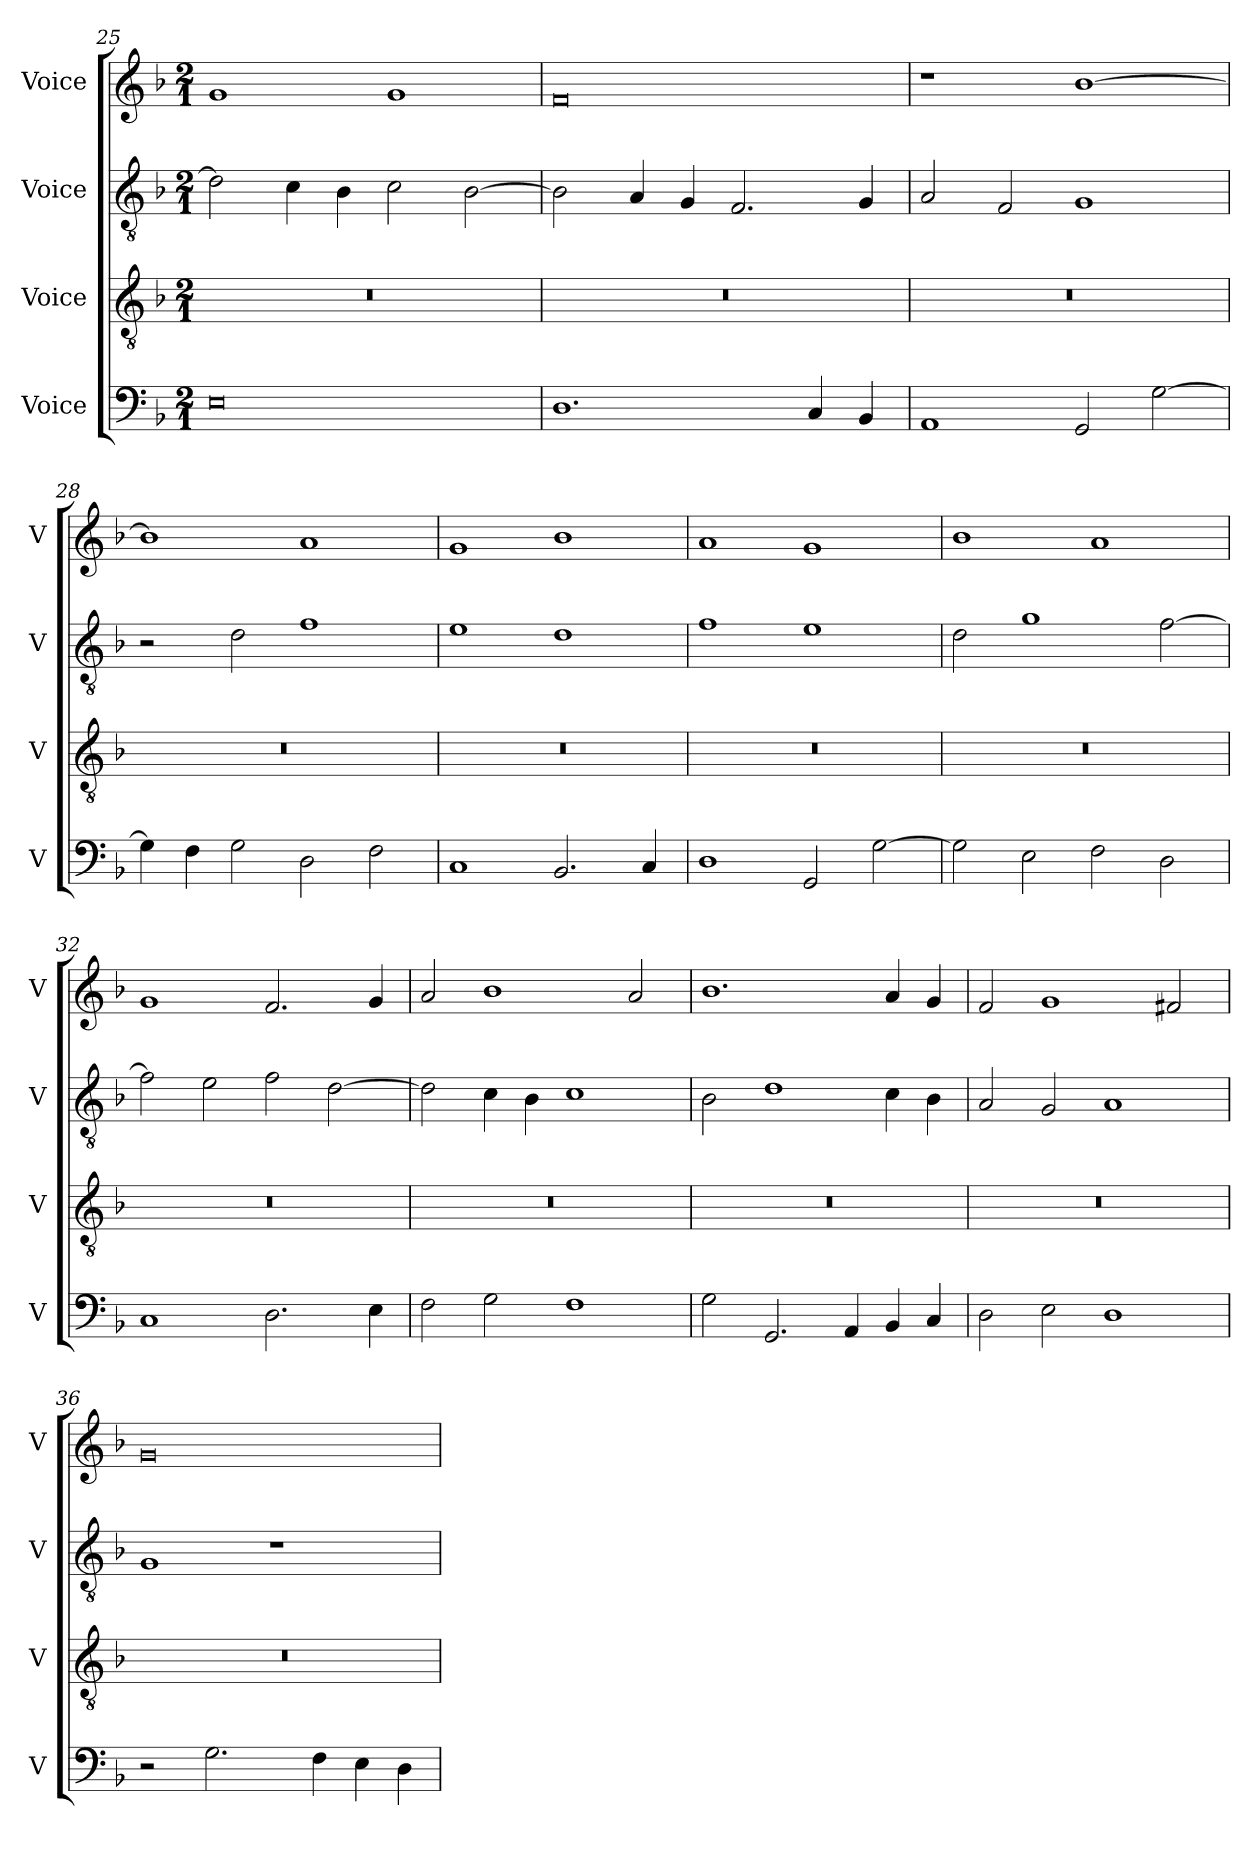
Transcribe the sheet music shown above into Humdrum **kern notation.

**kern	**kern	**kern	**kern
*part4	*part3	*part2	*part1
*staff4	*staff3	*staff2	*staff1
*I"Voice	*I"Voice	*I"Voice	*I"Voice
*I'V	*I'V	*I'V	*I'V
!!LO:LB:g=z
*clefF4	*clefGv2	*clefGv2	*clefG2
*k[b-]	*k[b-]	*k[b-]	*k[b-]
*M2/1	*M2/1	*M2/1	*M2/1
=25	=25	=25	=25
0E	0r	2d\]	1g
.	.	4c\	.
.	.	4B-\	.
.	.	2c\	1g
.	.	[2B-\	.
=26	=26	=26	=26
1.D	0r	2B-\]	0f
.	.	4A/	.
.	.	4G/	.
.	.	2.F/	.
4C/	.	.	.
4BB-/	.	4G/	.
=27	=27	=27	=27
1AA	0r	2A/	1r
.	.	2F/	.
2GG/	.	1G	[1b-
[2G\	.	.	.
!!LO:PB:g=z
=28	=28	=28	=28
4G\]	0r	2r	1b-]
4F\	.	.	.
2G\	.	2d\	.
2D\	.	1f	1a
2F\	.	.	.
=29	=29	=29	=29
1C	0r	1e	1g
2.BB-/	.	1d	1b-
4C/	.	.	.
=30	=30	=30	=30
1D	0r	1f	1a
2GG/	.	1e	1g
[2G\	.	.	.
=31	=31	=31	=31
2G\]	0r	2d\	1b-
2E\	.	1g	.
2F\	.	.	1a
2D\	.	[2f\	.
!!LO:LB:g=z
=32	=32	=32	=32
1C	0r	2f\]	1g
.	.	2e\	.
2.D\	.	2f\	2.f/
.	.	[2d\	.
4E\	.	.	4g/
=33	=33	=33	=33
2F\	0r	2d\]	2a/
2G\	.	4c\	1b-
.	.	4B-\	.
1F	.	1c	.
.	.	.	2a/
=34	=34	=34	=34
2G\	0r	2B-\	1.b-
2.GG/	.	1d	.
4AA/	.	.	.
4BB-/	.	4c\	4a/
4C/	.	4B-\	4g/
=35	=35	=35	=35
2D\	0r	2A/	2f/
2E\	.	2G/	1g
1D	.	1A	.
.	.	.	2f#X/
!!LO:LB:g=z
=36	=36	=36	=36
2r	0r	1G	0g
2.G\	.	.	.
.	.	1r	.
4F\	.	.	.
4E\	.	.	.
4D\	.	.	.
=	=	=	=
*-	*-	*-	*-
